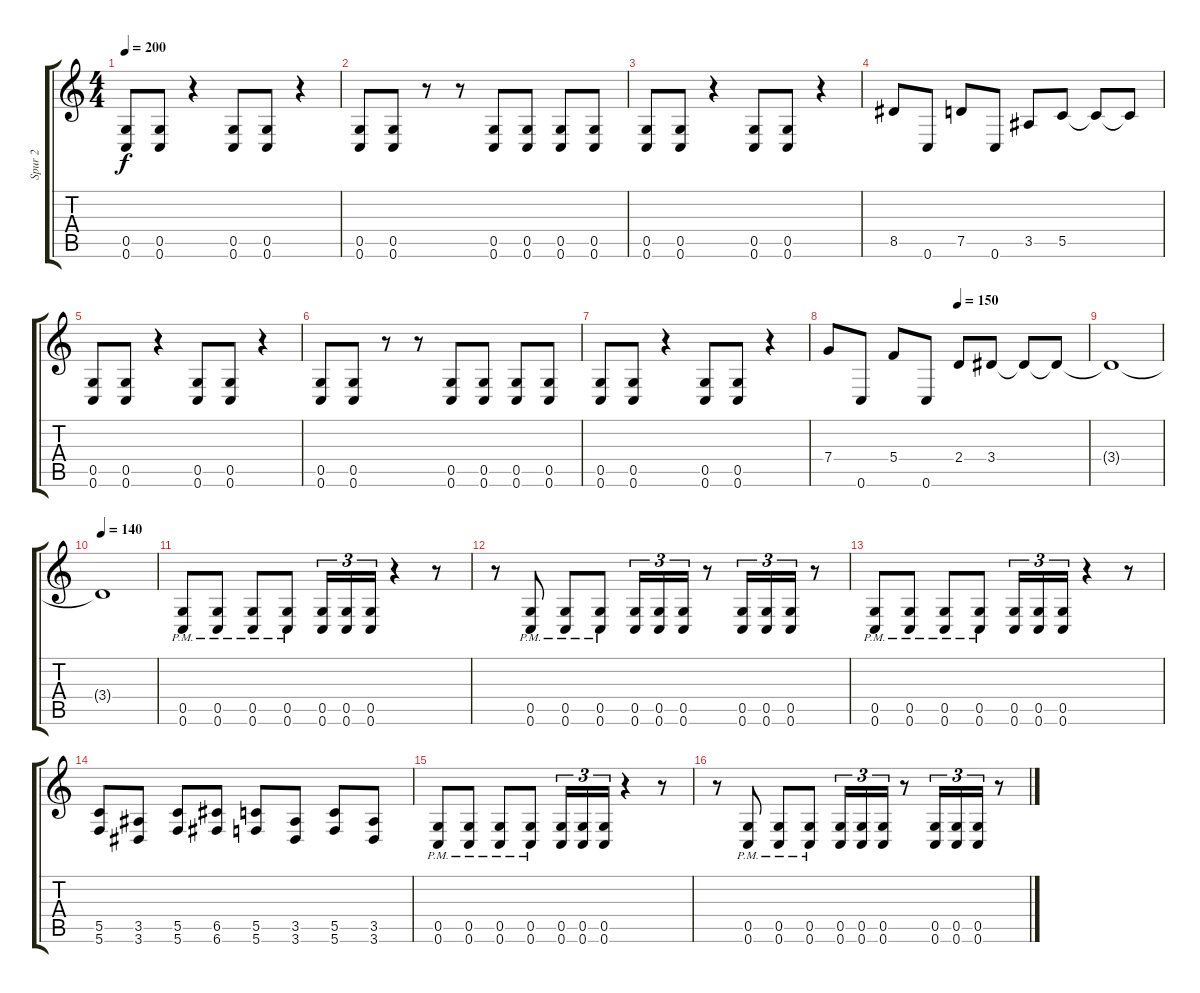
\track ("Spur 2" "Spur 2") {instrument distortionguitar}
\staff {score tabs}
\tuning (D4 A3 F3 C3 G2 C2) {hide}
\ts (4 4)
\tempo 200
\clef g2
\ks c
(0.5 0.6).8{dy f} (0.5 0.6).8 r.4 (0.5 0.6).8 (0.5 0.6).8 r.4 |
(0.5 0.6).8 (0.5 0.6).8 r.8 r.8 (0.5 0.6).8 (0.5 0.6).8 (0.5 0.6).8 (0.5 0.6).8 |
(0.5 0.6).8 (0.5 0.6).8 r.4 (0.5 0.6).8 (0.5 0.6).8 r.4 |
8.5.8 0.6.8 7.5.8 0.6.8 3.5.8 5.5.8 5.5{t}.8 5.5{t}.8 |
(0.5 0.6).8 (0.5 0.6).8 r.4 (0.5 0.6).8 (0.5 0.6).8 r.4 |
(0.5 0.6).8 (0.5 0.6).8 r.8 r.8 (0.5 0.6).8 (0.5 0.6).8 (0.5 0.6).8 (0.5 0.6).8 |
(0.5 0.6).8 (0.5 0.6).8 r.4 (0.5 0.6).8 (0.5 0.6).8 r.4 |
\tempo (150 0.5)
7.4.8 0.6.8 5.4.8 0.6.8 2.4.8 3.4.8 3.4{t}.8 3.4{t}.8 |
3.4{t}.1 |
\tempo 140
3.4{t}.1 |
(0.5{pm} 0.6{pm}).8 (0.5{pm} 0.6{pm}).8 (0.5{pm} 0.6{pm}).8 (0.5{pm} 0.6{pm}).8 (0.5 0.6).16{tu (3 2)} (0.5 0.6).16{tu (3 2)} (0.5 0.6).16{tu (3 2)} r.4 r.8 |
r.8 (0.5{pm} 0.6{pm}).8 (0.5{pm} 0.6{pm}).8 (0.5{pm} 0.6{pm}).8 (0.5 0.6).16{tu (3 2)} (0.5 0.6).16{tu (3 2)} (0.5 0.6).16{tu (3 2)} r.8 (0.5 0.6).16{tu (3 2)} (0.5 0.6).16{tu (3 2)} (0.5 0.6).16{tu (3 2)} r.8 |
(0.5{pm} 0.6{pm}).8 (0.5{pm} 0.6{pm}).8 (0.5{pm} 0.6{pm}).8 (0.5{pm} 0.6{pm}).8 (0.5 0.6).16{tu (3 2)} (0.5 0.6).16{tu (3 2)} (0.5 0.6).16{tu (3 2)} r.4 r.8 |
(5.5 5.6).8 (3.5 3.6).8 (5.5 5.6).8 (6.5 6.6).8 (5.5 5.6).8 (3.5 3.6).8 (5.5 5.6).8 (3.5 3.6).8 |
(0.5{pm} 0.6{pm}).8 (0.5{pm} 0.6{pm}).8 (0.5{pm} 0.6{pm}).8 (0.5{pm} 0.6{pm}).8 (0.5 0.6).16{tu (3 2)} (0.5 0.6).16{tu (3 2)} (0.5 0.6).16{tu (3 2)} r.4 r.8 |
r.8 (0.5{pm} 0.6{pm}).8 (0.5{pm} 0.6{pm}).8 (0.5{pm} 0.6{pm}).8 (0.5 0.6).16{tu (3 2)} (0.5 0.6).16{tu (3 2)} (0.5 0.6).16{tu (3 2)} r.8 (0.5 0.6).16{tu (3 2)} (0.5 0.6).16{tu (3 2)} (0.5 0.6).16{tu (3 2)} r.8
